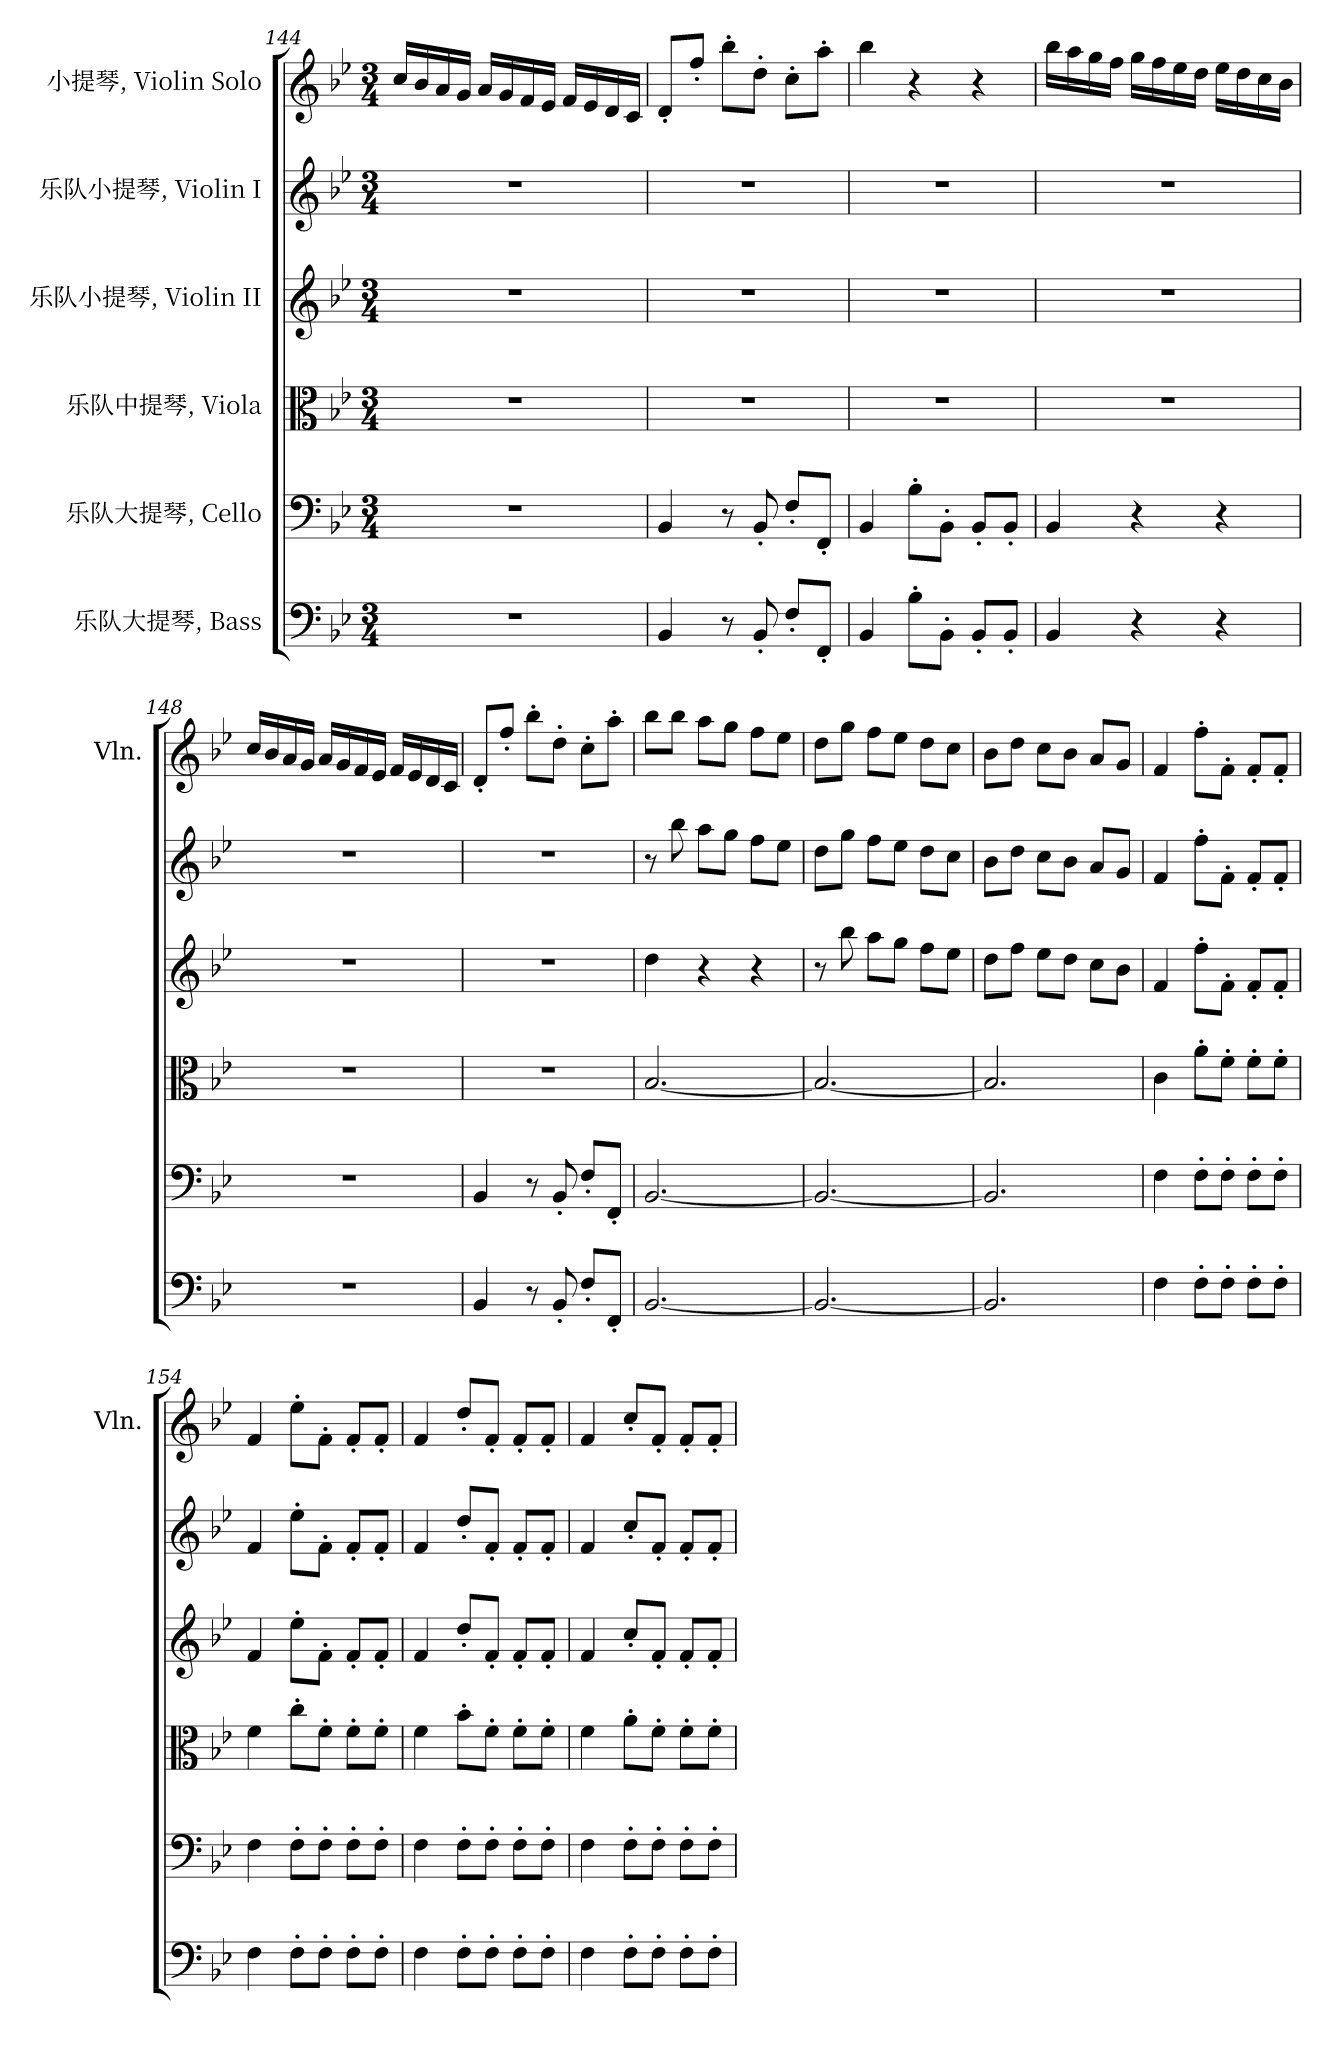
**kern	**kern	**kern	**kern	**kern	**kern
*part6	*part5	*part4	*part3	*part2	*part1
*staff6	*staff5	*staff4	*staff3	*staff2	*staff1
*I"乐队大提琴, Bass	*I"乐队大提琴, Cello	*I"乐队中提琴, Viola	*I"乐队小提琴, Violin II	*I"乐队小提琴, Violin I	*I"小提琴, Violin Solo
*	*	*	*	*	*I'Vln.
!!LO:PB:g=z
*clefF4	*clefF4	*clefC3	*clefG2	*clefG2	*clefG2
*k[b-e-]	*k[b-e-]	*k[b-e-]	*k[b-e-]	*k[b-e-]	*k[b-e-]
*M3/4	*M3/4	*M3/4	*M3/4	*M3/4	*M3/4
=144	=144	=144	=144	=144	=144
2.r	2.r	2.r	2.r	2.r	16cc/LL
.	.	.	.	.	16b-/
.	.	.	.	.	16a/
.	.	.	.	.	16g/JJ
.	.	.	.	.	16a/LL
.	.	.	.	.	16g/
.	.	.	.	.	16f/
.	.	.	.	.	16e-/JJ
.	.	.	.	.	16f/LL
.	.	.	.	.	16e-/
.	.	.	.	.	16d/
.	.	.	.	.	16c/JJ
=145	=145	=145	=145	=145	=145
4BB-/	4BB-/	2.r	2.r	2.r	8d'/L
.	.	.	.	.	8ff'/J
8r	8r	.	.	.	8bb-'\L
8BB-'/	8BB-'/	.	.	.	8dd'\J
8F'/L	8F'/L	.	.	.	8cc'\L
8FF'/J	8FF'/J	.	.	.	8aa'\J
=146	=146	=146	=146	=146	=146
4BB-/	4BB-/	2.r	2.r	2.r	4bb-\
8B-'\L	8B-'\L	.	.	.	4r
8BB-'\J	8BB-'\J	.	.	.	.
8BB-'/L	8BB-'/L	.	.	.	4r
8BB-'/J	8BB-'/J	.	.	.	.
=147	=147	=147	=147	=147	=147
4BB-/	4BB-/	2.r	2.r	2.r	16bb-\LL
.	.	.	.	.	16aa\
.	.	.	.	.	16gg\
.	.	.	.	.	16ff\JJ
4r	4r	.	.	.	16gg\LL
.	.	.	.	.	16ff\
.	.	.	.	.	16ee-\
.	.	.	.	.	16dd\JJ
4r	4r	.	.	.	16ee-\LL
.	.	.	.	.	16dd\
.	.	.	.	.	16cc\
.	.	.	.	.	16b-\JJ
!!LO:LB:g=z
=148	=148	=148	=148	=148	=148
2.r	2.r	2.r	2.r	2.r	16cc/LL
.	.	.	.	.	16b-/
.	.	.	.	.	16a/
.	.	.	.	.	16g/JJ
.	.	.	.	.	16a/LL
.	.	.	.	.	16g/
.	.	.	.	.	16f/
.	.	.	.	.	16e-/JJ
.	.	.	.	.	16f/LL
.	.	.	.	.	16e-/
.	.	.	.	.	16d/
.	.	.	.	.	16c/JJ
=149	=149	=149	=149	=149	=149
4BB-/	4BB-/	2.r	2.r	2.r	8d'/L
.	.	.	.	.	8ff'/J
8r	8r	.	.	.	8bb-'\L
8BB-'/	8BB-'/	.	.	.	8dd'\J
8F'/L	8F'/L	.	.	.	8cc'\L
8FF'/J	8FF'/J	.	.	.	8aa'\J
=150	=150	=150	=150	=150	=150
[2.BB-/	[2.BB-/	[2.B-/	4dd\	8r	8bb-\L
.	.	.	.	8bb-\	8bb-\J
.	.	.	4r	8aa\L	8aa\L
.	.	.	.	8gg\J	8gg\J
.	.	.	4r	8ff\L	8ff\L
.	.	.	.	8ee-\J	8ee-\J
=151	=151	=151	=151	=151	=151
2.BB-/_	2.BB-/_	2.B-/_	8r	8dd\L	8dd\L
.	.	.	8bb-\	8gg\J	8gg\J
.	.	.	8aa\L	8ff\L	8ff\L
.	.	.	8gg\J	8ee-\J	8ee-\J
.	.	.	8ff\L	8dd\L	8dd\L
.	.	.	8ee-\J	8cc\J	8cc\J
=152	=152	=152	=152	=152	=152
2.BB-/]	2.BB-/]	2.B-/]	8dd\L	8b-\L	8b-\L
.	.	.	8ff\J	8dd\J	8dd\J
.	.	.	8ee-\L	8cc\L	8cc\L
.	.	.	8dd\J	8b-\J	8b-\J
.	.	.	8cc\L	8a/L	8a/L
.	.	.	8b-\J	8g/J	8g/J
!!LO:PB:g=z
=153	=153	=153	=153	=153	=153
4F\	4F\	4c\	4f/	4f/	4f/
8F'\L	8F'\L	8a'\L	8ff'\L	8ff'\L	8ff'\L
8F'\J	8F'\J	8f'\J	8f'\J	8f'\J	8f'\J
8F'\L	8F'\L	8f'\L	8f'/L	8f'/L	8f'/L
8F'\J	8F'\J	8f'\J	8f'/J	8f'/J	8f'/J
=154	=154	=154	=154	=154	=154
4F\	4F\	4f\	4f/	4f/	4f/
8F'\L	8F'\L	8cc'\L	8ee-'\L	8ee-'\L	8ee-'\L
8F'\J	8F'\J	8f'\J	8f'\J	8f'\J	8f'\J
8F'\L	8F'\L	8f'\L	8f'/L	8f'/L	8f'/L
8F'\J	8F'\J	8f'\J	8f'/J	8f'/J	8f'/J
=155	=155	=155	=155	=155	=155
4F\	4F\	4f\	4f/	4f/	4f/
8F'\L	8F'\L	8b-'\L	8dd'/L	8dd'/L	8dd'/L
8F'\J	8F'\J	8f'\J	8f'/J	8f'/J	8f'/J
8F'\L	8F'\L	8f'\L	8f'/L	8f'/L	8f'/L
8F'\J	8F'\J	8f'\J	8f'/J	8f'/J	8f'/J
=156	=156	=156	=156	=156	=156
4F\	4F\	4f\	4f/	4f/	4f/
8F'\L	8F'\L	8a'\L	8cc'/L	8cc'/L	8cc'/L
8F'\J	8F'\J	8f'\J	8f'/J	8f'/J	8f'/J
8F'\L	8F'\L	8f'\L	8f'/L	8f'/L	8f'/L
8F'\J	8F'\J	8f'\J	8f'/J	8f'/J	8f'/J
=	=	=	=	=	=
*-	*-	*-	*-	*-	*-
